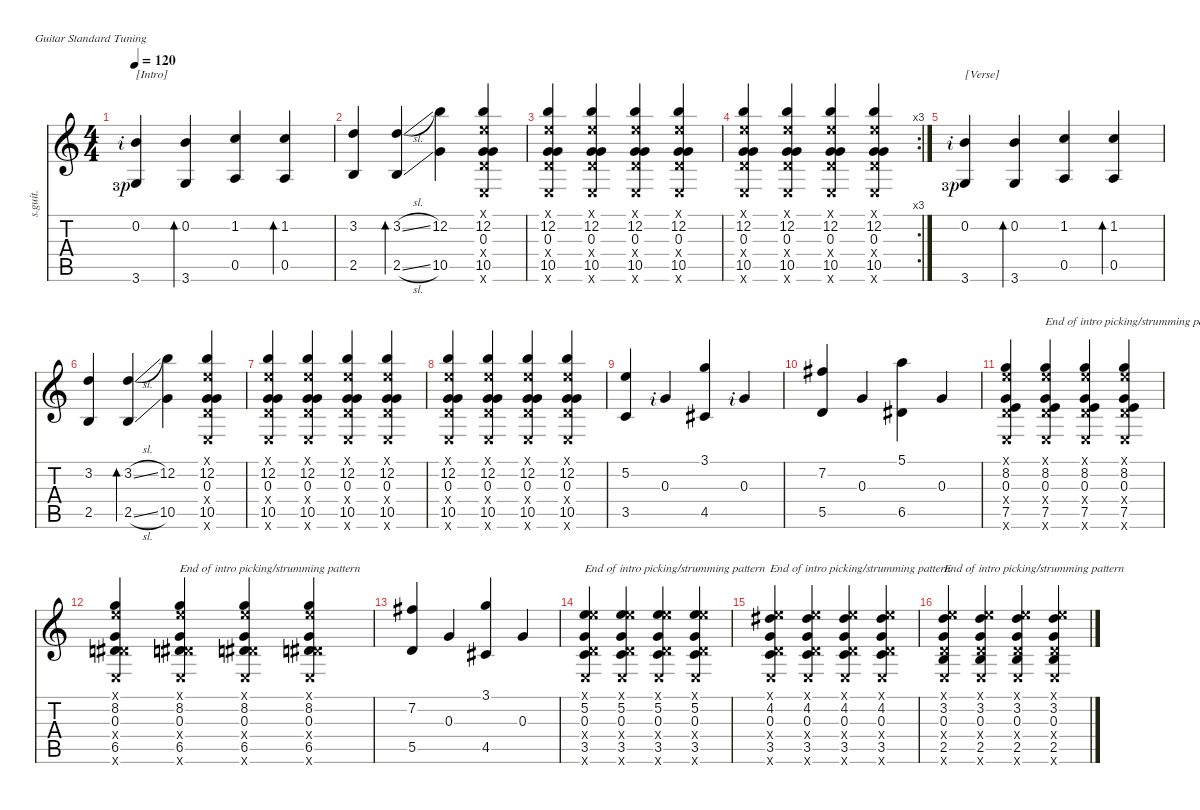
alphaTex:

\defaultSystemsLayout 4
\hideDynamics
\bracketExtendMode nobrackets
\otherSystemsTrackNameOrientation horizontal
\track ("Steel Guitar" "s.guit.") {instrument acousticguitarsteel}
\staff {score tabs}
\tuning (E4 B3 G3 D3 A2 E2)
\ts (4 4)
\beaming (8 2 2 2 2)
\tempo 120
\clef g2
\ks c
(3.6{lf 4 rf 1} 0.2{rf 2}).4{txt "[Intro]" dy mf instrument acousticguitarsteel beam Up} (0.2 3.6).4{bd 30 beam Up} (1.2 0.5).4{beam Up} (1.2 0.5).4{bd 30 beam Up} |
(2.5 3.2).4{beam Up} (2.5{sl} 3.2{sl}).4{bd 30 beam Up} (10.5 12.2).4{beam Down} (0.6{x} 10.5 12.2 0.3 0.4{x} 0.1{x}).4{beam Up} |
(0.6{x} 10.5 12.2 0.3 0.4{x} 0.1{x}).4{beam Up} (0.6{x} 10.5 12.2 0.3 0.4{x} 0.1{x}).4{beam Up} (0.6{x} 10.5 12.2 0.3 0.4{x} 0.1{x}).4{beam Up} (0.6{x} 10.5 12.2 0.3 0.4{x} 0.1{x}).4{beam Up} |
\rc 3
(0.6{x} 10.5 12.2 0.3 0.4{x} 0.1{x}).4{beam Up} (0.6{x} 10.5 12.2 0.3 0.4{x} 0.1{x}).4{beam Up} (0.6{x} 10.5 12.2 0.3 0.4{x} 0.1{x}).4{beam Up} (0.6{x} 10.5 12.2 0.3 0.4{x} 0.1{x}).4{beam Up} |
(3.6{lf 4 rf 1} 0.2{rf 2}).4{txt "[Verse]" beam Up} (0.2 3.6).4{bd 30 beam Up} (1.2 0.5).4{beam Up} (1.2 0.5).4{bd 30 beam Up} |
(2.5 3.2).4{beam Up} (2.5{sl} 3.2{sl}).4{bd 30 beam Up} (10.5 12.2).4{beam Down} (0.6{x} 10.5 12.2 0.3 0.4{x} 0.1{x}).4{beam Up} |
(0.6{x} 10.5 12.2 0.3 0.4{x} 0.1{x}).4{beam Up} (0.6{x} 10.5 12.2 0.3 0.4{x} 0.1{x}).4{beam Up} (0.6{x} 10.5 12.2 0.3 0.4{x} 0.1{x}).4{beam Up} (0.6{x} 10.5 12.2 0.3 0.4{x} 0.1{x}).4{beam Up} |
(0.6{x} 10.5 12.2 0.3 0.4{x} 0.1{x}).4{beam Up} (0.6{x} 10.5 12.2 0.3 0.4{x} 0.1{x}).4{beam Up} (0.6{x} 10.5 12.2 0.3 0.4{x} 0.1{x}).4{beam Up} (0.6{x} 10.5 12.2 0.3 0.4{x} 0.1{x}).4{beam Up} |
(5.2 3.5).4{beam Up} 0.3{rf 2}.4{beam Up} (4.5{acc #} 3.1).4{beam Up} 0.3{rf 2}.4{beam Up} |
(5.5 7.2{acc #}).4{beam Up} 0.3.4{beam Up} (5.1 6.5{acc #}).4{beam Down} 0.3.4{beam Up} |
(7.5 8.2 0.6{x} 0.4{x} 0.3 0.1{x}).4{beam Up} (7.5 8.2 0.6{x} 0.4{x} 0.3 0.1{x}).4{txt "End of intro picking/strumming pattern" beam Up} (7.5 8.2 0.6{x} 0.4{x} 0.3 0.1{x}).4{beam Up} (7.5 8.2 0.6{x} 0.4{x} 0.3 0.1{x}).4{beam Up} |
(6.5{acc #} 8.2 0.6{x} 0.4{x} 0.3 0.1{x}).4{beam Up} (6.5{acc #} 8.2 0.6{x} 0.4{x} 0.3 0.1{x}).4{txt "End of intro picking/strumming pattern" beam Up} (6.5{acc #} 8.2 0.6{x} 0.4{x} 0.3 0.1{x}).4{beam Up} (6.5{acc #} 8.2 0.6{x} 0.4{x} 0.3 0.1{x}).4{beam Up} |
(5.5 7.2{acc #}).4{beam Up} 0.3.4{beam Up} (4.5{acc #} 3.1).4{beam Up} 0.3.4{beam Up} |
(3.5 5.2 0.6{x} 0.4{x} 0.3 0.1{x}).4{txt "End of intro picking/strumming pattern" beam Up} (3.5 5.2 0.6{x} 0.4{x} 0.3 0.1{x}).4{beam Up} (3.5 5.2 0.6{x} 0.4{x} 0.3 0.1{x}).4{beam Up} (3.5 5.2 0.6{x} 0.4{x} 0.3 0.1{x}).4{beam Up} |
(3.5 4.2{acc #} 0.3 0.1{x} 0.4{x} 0.6{x}).4{txt "End of intro picking/strumming pattern" beam Up} (3.5 4.2{acc #} 0.3 0.1{x} 0.4{x} 0.6{x}).4{beam Up} (3.5 4.2{acc #} 0.3 0.1{x} 0.4{x} 0.6{x}).4{beam Up} (3.5 4.2{acc #} 0.3 0.1{x} 0.4{x} 0.6{x}).4{beam Up} |
(2.5 3.2 0.3 0.1{x} 0.4{x} 0.6{x}).4{txt "End of intro picking/strumming pattern" beam Up} (2.5 3.2 0.3 0.1{x} 0.4{x} 0.6{x}).4{beam Up} (2.5 3.2 0.3 0.1{x} 0.4{x} 0.6{x}).4{beam Up} (2.5 3.2 0.3 0.1{x} 0.4{x} 0.6{x}).4{beam Up}
